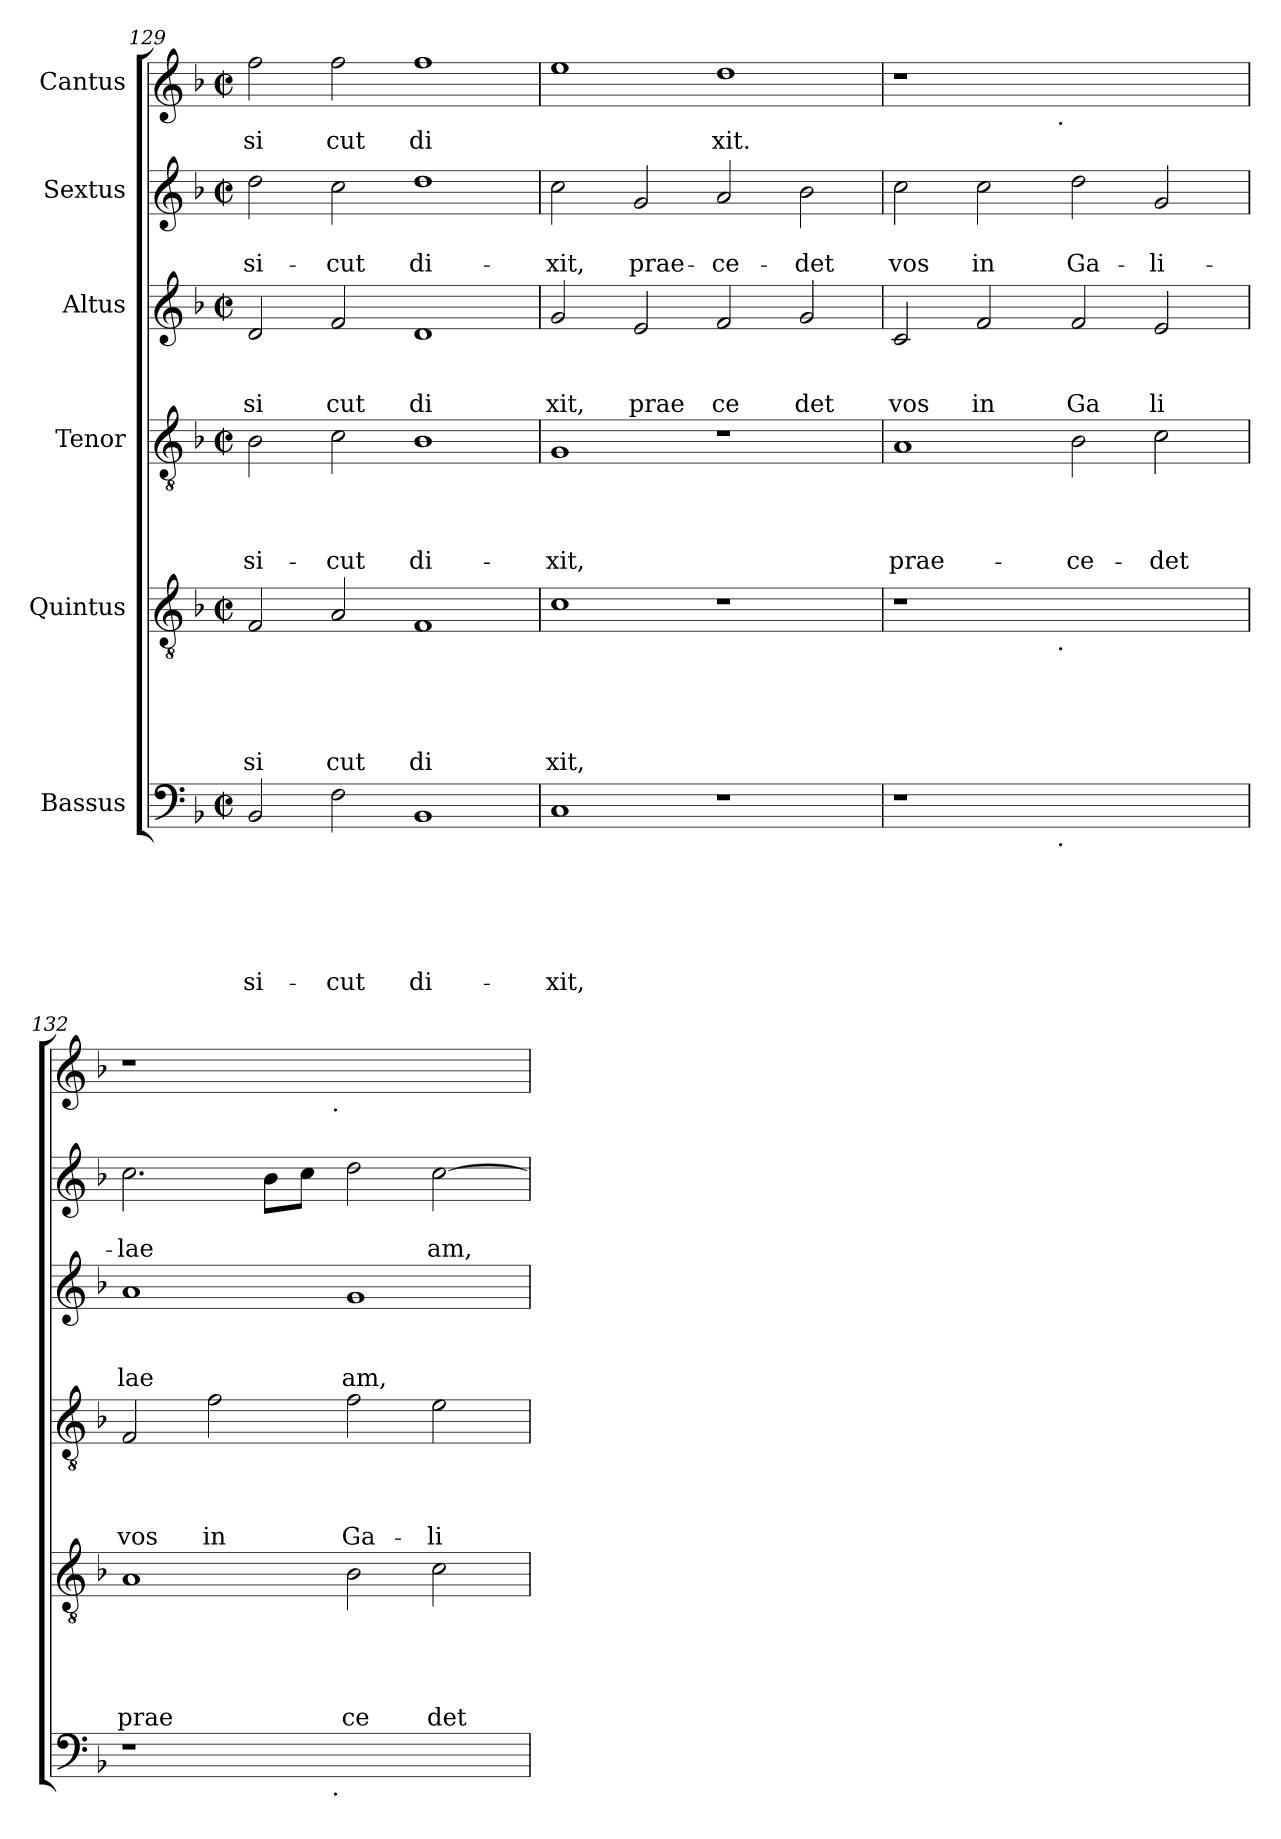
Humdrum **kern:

**kern	**text	**text	**text	**text	**text	**text	**kern	**text	**text	**text	**text	**text	**kern	**text	**text	**text	**text	**kern	**text	**text	**text	**kern	**text	**text	**kern	**text
*part6	*part6	*part6	*part6	*part6	*part6	*part6	*part5	*part5	*part5	*part5	*part5	*part5	*part4	*part4	*part4	*part4	*part4	*part3	*part3	*part3	*part3	*part2	*part2	*part2	*part1	*part1
*staff6	*staff6	*staff6	*staff6	*staff6	*staff6	*staff6	*staff5	*staff5	*staff5	*staff5	*staff5	*staff5	*staff4	*staff4	*staff4	*staff4	*staff4	*staff3	*staff3	*staff3	*staff3	*staff2	*staff2	*staff2	*staff1	*staff1
*I"Bassus	*	*	*	*	*	*	*I"Quintus	*	*	*	*	*	*I"Tenor	*	*	*	*	*I"Altus	*	*	*	*I"Sextus	*	*	*I"Cantus	*
*clefF4	*	*	*	*	*	*	*clefGv2	*	*	*	*	*	*clefGv2	*	*	*	*	*clefG2	*	*	*	*clefG2	*	*	*clefG2	*
*k[b-]	*	*	*	*	*	*	*k[b-]	*	*	*	*	*	*k[b-]	*	*	*	*	*k[b-]	*	*	*	*k[b-]	*	*	*k[b-]	*
*F:	*	*	*	*	*	*	*F:	*	*	*	*	*	*F:	*	*	*	*	*F:	*	*	*	*F:	*	*	*F:	*
*M2/2	*	*	*	*	*	*	*M2/2	*	*	*	*	*	*M2/2	*	*	*	*	*M2/2	*	*	*	*M2/2	*	*	*M2/2	*
*met(c|)	*	*	*	*	*	*	*met(c|)	*	*	*	*	*	*met(c|)	*	*	*	*	*met(c|)	*	*	*	*met(c|)	*	*	*met(c|)	*
=129	=129	=129	=129	=129	=129	=129	=129	=129	=129	=129	=129	=129	=129	=129	=129	=129	=129	=129	=129	=129	=129	=129	=129	=129	=129	=129
!	!	!	!	!	!	!LO:LY:b	!	!	!	!	!	!LO:LY:b	!	!	!	!	!LO:LY:b	!	!	!	!LO:LY:b	!	!	!LO:LY:b	!	!LO:LY:b
2BB-/	.	.	.	.	.	si-	2F/	.	.	.	.	si	2B-\	.	.	.	si-	2d/	.	.	si	2dd\	.	si-	2ff\	si
!	!	!	!	!	!	!LO:LY:b	!	!	!	!	!	!LO:LY:b	!	!	!	!	!LO:LY:b	!	!	!	!LO:LY:b	!	!	!LO:LY:b	!	!LO:LY:b
2F\	.	.	.	.	.	-cut	2A/	.	.	.	.	cut	2c\	.	.	.	-cut	2f/	.	.	cut	2cc\	.	-cut	2ff\	cut
!	!	!	!	!	!	!LO:LY:b	!	!	!	!	!	!LO:LY:b	!	!	!	!	!LO:LY:b	!	!	!	!LO:LY:b	!	!	!LO:LY:b	!	!LO:LY:b
1BB-	.	.	.	.	.	di-	1F	.	.	.	.	di	1B-	.	.	.	di-	1d	.	.	di	1dd	.	di-	1ff	di
=130	=130	=130	=130	=130	=130	=130	=130	=130	=130	=130	=130	=130	=130	=130	=130	=130	=130	=130	=130	=130	=130	=130	=130	=130	=130	=130
!	!	!	!	!	!	!LO:LY:b	!	!	!	!	!	!LO:LY:b	!	!	!	!	!LO:LY:b	!	!	!	!LO:LY:b	!	!	!LO:LY:b	!	!
1C	.	.	.	.	.	-xit,	1c	.	.	.	.	xit,	1G	.	.	.	-xit,	2g/	.	.	xit,	2cc\	.	-xit,	1ee	.
!	!	!	!	!	!	!	!	!	!	!	!	!	!	!	!	!	!	!	!	!	!LO:LY:b	!	!	!LO:LY:b	!	!
.	.	.	.	.	.	.	.	.	.	.	.	.	.	.	.	.	.	2e/	.	.	prae	2g/	.	prae-	.	.
!	!	!	!	!	!	!	!	!	!	!	!	!	!	!	!	!	!	!	!	!	!LO:LY:b	!	!	!LO:LY:b	!	!LO:LY:b
1r	.	.	.	.	.	.	1r	.	.	.	.	.	1r	.	.	.	.	2f/	.	.	ce	2a/	.	-ce-	1dd	xit.
!	!	!	!	!	!	!	!	!	!	!	!	!	!	!	!	!	!	!	!	!	!LO:LY:b	!	!	!LO:LY:b	!	!
.	.	.	.	.	.	.	.	.	.	.	.	.	.	.	.	.	.	2g/	.	.	det	2b-\	.	-det	.	.
=131	=131	=131	=131	=131	=131	=131	=131	=131	=131	=131	=131	=131	=131	=131	=131	=131	=131	=131	=131	=131	=131	=131	=131	=131	=131	=131
!	!	!	!	!	!	!	!	!	!	!	!	!	!	!	!	!	!LO:LY:b	!	!	!	!LO:LY:b	!	!	!LO:LY:b	!	!
*^	*	*	*	*	*	*	*^	*	*	*	*	*	*	*	*	*	*	*	*	*	*	*	*	*	*^	*
1r	2ryy	.	.	.	.	.	.	1r	2ryy	.	.	.	.	.	1A	.	.	.	prae-	2c/	.	.	vos	2cc\	.	vos	1r	2ryy	.
!	!	!	!	!	!	!	!	!	!	!	!	!	!	!	!	!	!	!	!	!	!	!	!LO:LY:b	!	!	!LO:LY:b	!	!	!
.	4...ryy	.	.	.	.	.	.	.	4...ryy	.	.	.	.	.	.	.	.	.	.	2f/	.	.	in	2cc\	.	in	.	4...ryy	.
!	!	!	!	!	!	!	!	!	!	!	!	!	!	!	!	!	!	!	!	!	!	!	!	!	!	!	!	!LO:TX:b:t=.	!
!	!	!	!	!	!	!	!	!	!LO:TX:b:t=.	!	!	!	!	!	!	!	!	!	!	!	!	!	!	!	!	!	!	!	!
!	!LO:TX:b:t=.	!	!	!	!	!	!	!	!	!	!	!	!	!	!	!	!	!	!	!	!	!	!	!	!	!	!	!	!
.	1ryy	.	.	.	.	.	.	.	1ryy	.	.	.	.	.	.	.	.	.	.	.	.	.	.	.	.	.	.	1ryy	.
!	!	!	!	!	!	!	!	!	!	!	!	!	!	!	!	!	!	!	!LO:LY:b	!	!	!	!LO:LY:b	!	!	!LO:LY:b	!	!	!
1ryy	.	.	.	.	.	.	.	1ryy	.	.	.	.	.	.	2B-\	.	.	.	-ce-	2f/	.	.	Ga	2dd\	.	Ga-	1ryy	.	.
!	!	!	!	!	!	!	!	!	!	!	!	!	!	!	!	!	!	!	!LO:LY:b	!	!	!	!LO:LY:b	!	!	!LO:LY:b	!	!	!
.	.	.	.	.	.	.	.	.	.	.	.	.	.	.	2c\	.	.	.	-det	2e/	.	.	li	2g/	.	-li-	.	.	.
.	32ryy	.	.	.	.	.	.	.	32ryy	.	.	.	.	.	.	.	.	.	.	.	.	.	.	.	.	.	.	32ryy	.
!!LO:PB:g=z	!!
=132	=132	=132	=132	=132	=132	=132	=132	=132	=132	=132	=132	=132	=132	=132	=132	=132	=132	=132	=132	=132	=132	=132	=132	=132	=132	=132	=132	=132	=132
!	!	!	!	!	!	!	!	!	!	!	!	!	!	!LO:LY:b	!	!	!	!	!LO:LY:b	!	!	!	!LO:LY:b	!	!	!LO:LY:b	!	!	!
*	*	*	*	*	*	*	*	*v	*v	*	*	*	*	*	*	*	*	*	*	*	*	*	*	*	*	*	*	*	*
1r	2ryy	.	.	.	.	.	.	1A	.	.	.	.	prae	2F/	.	.	.	vos	1a	.	.	lae	2.cc\	.	-lae	1r	2ryy	.
!	!	!	!	!	!	!	!	!	!	!	!	!	!	!	!	!	!	!LO:LY:b	!	!	!	!	!	!	!	!	!	!
.	4...ryy	.	.	.	.	.	.	.	.	.	.	.	.	2f\	.	.	.	in	.	.	.	.	.	.	.	.	4...ryy	.
.	.	.	.	.	.	.	.	.	.	.	.	.	.	.	.	.	.	.	.	.	.	.	8b-\L	.	.	.	.	.
.	.	.	.	.	.	.	.	.	.	.	.	.	.	.	.	.	.	.	.	.	.	.	8cc\J	.	.	.	.	.
!	!	!	!	!	!	!	!	!	!	!	!	!	!	!	!	!	!	!	!	!	!	!	!	!	!	!	!LO:TX:b:t=.	!
!	!LO:TX:b:t=.	!	!	!	!	!	!	!	!	!	!	!	!	!	!	!	!	!	!	!	!	!	!	!	!	!	!	!
.	1ryy	.	.	.	.	.	.	.	.	.	.	.	.	.	.	.	.	.	.	.	.	.	.	.	.	.	1ryy	.
!	!	!	!	!	!	!	!	!	!	!	!	!	!LO:LY:b	!	!	!	!	!LO:LY:b	!	!	!	!LO:LY:b	!	!	!	!	!	!
1ryy	.	.	.	.	.	.	.	2B-\	.	.	.	.	ce	2f\	.	.	.	Ga-	1g	.	.	am,	2dd\	.	.	1ryy	.	.
!	!	!	!	!	!	!	!	!	!	!	!	!	!LO:LY:b	!	!	!	!	!LO:LY:b	!	!	!	!	!	!	!LO:LY:b	!	!	!
.	.	.	.	.	.	.	.	2c\	.	.	.	.	det	2e\	.	.	.	-li-	.	.	.	.	[>2cc\	.	am,	.	.	.
.	32ryy	.	.	.	.	.	.	.	.	.	.	.	.	.	.	.	.	.	.	.	.	.	.	.	.	.	32ryy	.
*v	*v	*	*	*	*	*	*	*	*	*	*	*	*	*	*	*	*	*	*	*	*	*	*	*	*	*v	*v	*
=	=	=	=	=	=	=	=	=	=	=	=	=	=	=	=	=	=	=	=	=	=	=	=	=	=	=
*-	*-	*-	*-	*-	*-	*-	*-	*-	*-	*-	*-	*-	*-	*-	*-	*-	*-	*-	*-	*-	*-	*-	*-	*-	*-	*-
